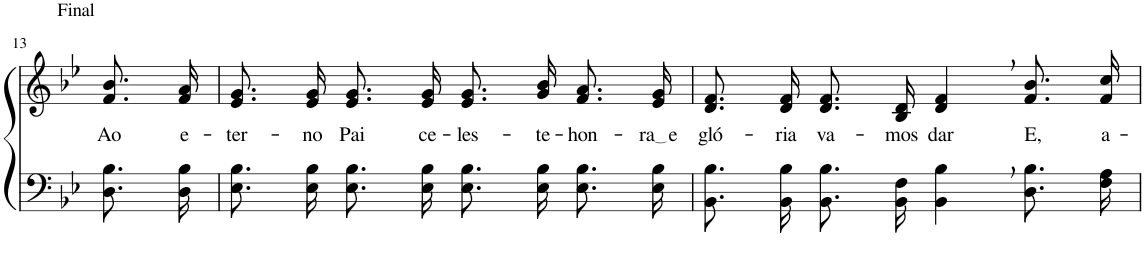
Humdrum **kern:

**kern	**kern	**text
*part2	*part1	*part1
*staff2	*staff1	*staff1
*I"Parte III e IV	*I"Parte I e II	*
!!LO:PB:g=z
*clefF4	*clefG2	*
*k[b-e-]	*k[b-e-]	*
*M4/4	*M4/4	*
=13	=13	=13
!	!LO:TX:a:t=Final	!
!	!	!LO:LY:b
8.D\ 8.B-\L	8.f/ 8.b-/L	Ao
!	!	!LO:LY:b
16D\ 16B-\Jk	16f/ 16a/Jk	e-
=14	=14	=14
!	!	!LO:LY:b
8.E-\ 8.B-\L	8.e-/ 8.g/L	-ter-
!	!	!LO:LY:b
16E-\ 16B-\Jk	16e-/ 16g/Jk	-no
!	!	!LO:LY:b
8.E-\ 8.B-\L	8.e-/ 8.g/L	Pai
!	!	!LO:LY:b
16E-\ 16B-\Jk	16e-/ 16g/Jk	ce-
!	!	!LO:LY:b
8.E-\ 8.B-\L	8.e-/ 8.g/L	-les-
!	!	!LO:LY:b
16E-\ 16B-\Jk	16g/ 16b-/Jk	-te-
!	!	!LO:LY:b
8.E-\ 8.B-\L	8.f/ 8.a/L	-hon-
!	!	!LO:LY:b
16E-\ 16B-\Jk	16e-/ 16g/Jk	ra e
=15	=15	=15
!	!	!LO:LY:b
8.BB-\ 8.B-\L	8.d/ 8.f/L	gló-
!	!	!LO:LY:b
16BB-\ 16B-\Jk	16d/ 16f/Jk	-ria
!	!	!LO:LY:b
8.BB-\ 8.B-\L	8.d/ 8.f/L	va-
!	!	!LO:LY:b
16BB-\ 16F\Jk	16B-/ 16d/Jk	-mos
!	!	!LO:LY:b
4BB-\, 4B-\,	4d/, 4f/,	dar
!	!	!LO:LY:b
8.D\ 8.B-\L	8.f/ 8.b-/L	E,
!	!	!LO:LY:b
16F\ 16A\Jk	16f/ 16cc/Jk	a-
=	=	=
*-	*-	*-
